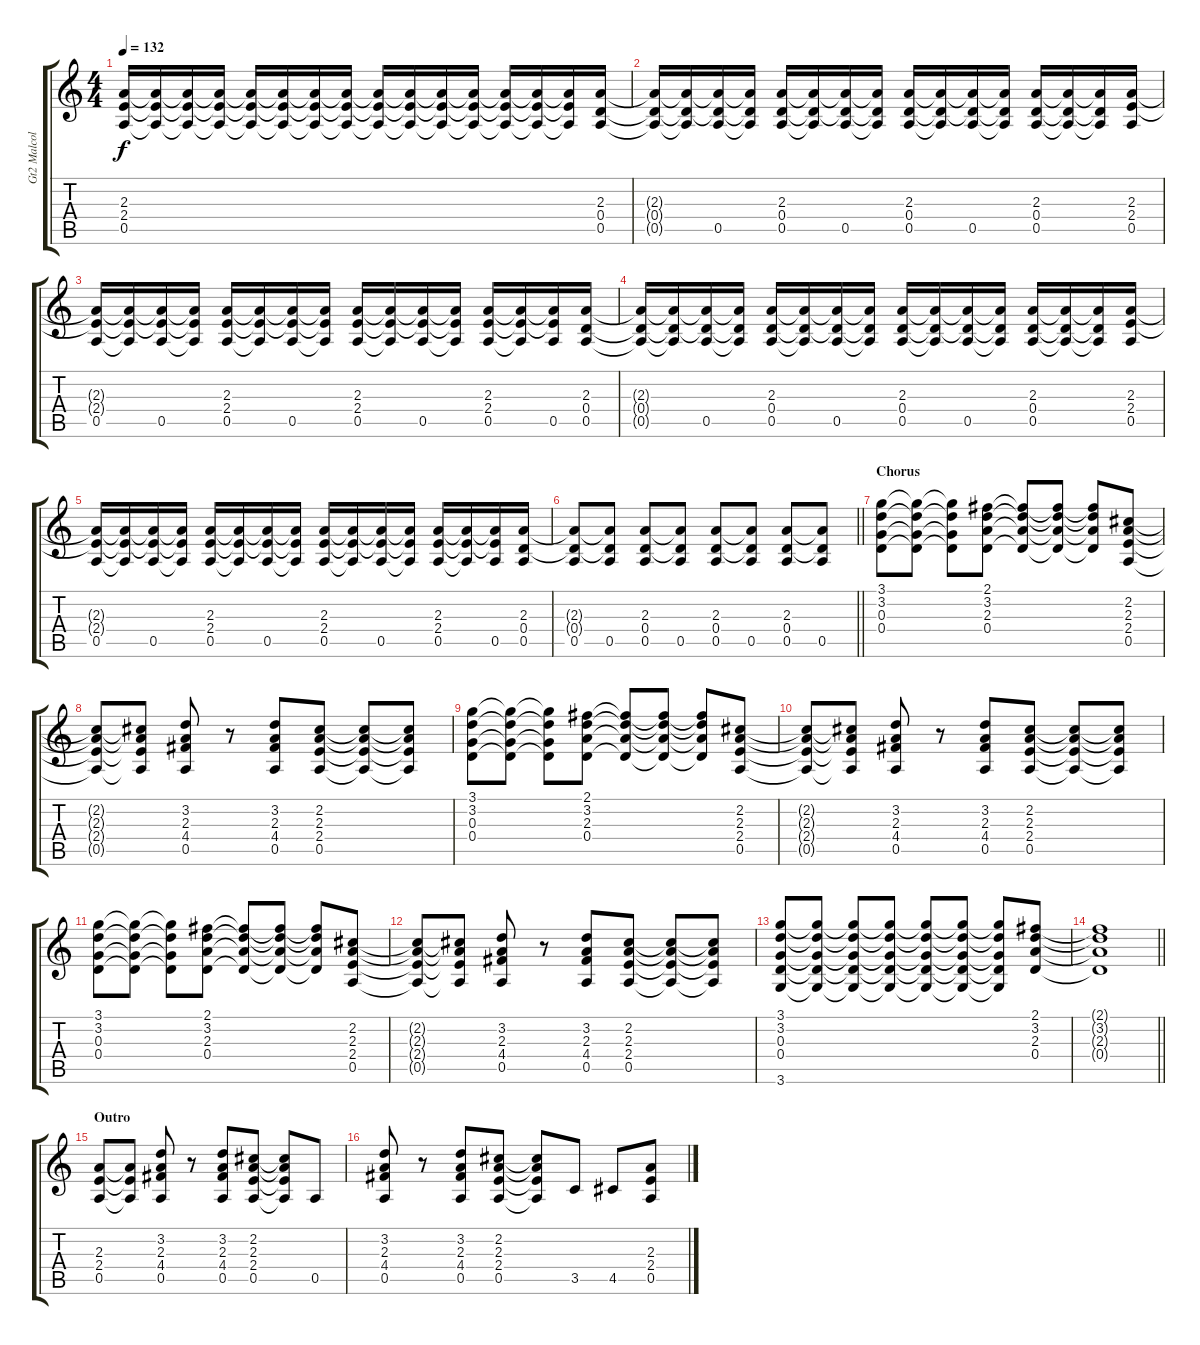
\track ("Gt2 Malcolm" "Gt2 Malcol") {instrument overdrivenguitar}
\staff {score tabs}
\tuning (E4 B3 G3 D3 A2 E2) {hide}
\ts (4 4)
\tempo 132
\clef g2
\ks c
(2.3{t} 2.4{t} 0.5{t}).16{dy f} (2.3{t} 2.4{t} 0.5{t}).16 (2.3{t} 2.4{t} 0.5{t}).16 (2.3{t} 2.4{t} 0.5{t}).16 (2.3{t} 2.4{t} 0.5{t}).16 (2.3{t} 2.4{t} 0.5{t}).16 (2.3{t} 2.4{t} 0.5{t}).16 (2.3{t} 2.4{t} 0.5{t}).16 (2.3{t} 2.4{t} 0.5{t}).16 (2.3{t} 2.4{t} 0.5{t}).16 (2.3{t} 2.4{t} 0.5{t}).16 (2.3{t} 2.4{t} 0.5{t}).16 (2.3{t} 2.4{t} 0.5{t}).16 (2.3{t} 2.4{t} 0.5{t}).16 (2.3{t} 2.4{t} 0.5{t}).16 (2.3 0.4 0.5).16 |
(2.3{t} 0.4{t} 0.5{t}).16 (2.3{t} 0.4{t} 0.5{t}).16 (2.3{t} 0.4{t} 0.5).16 (2.3{t} 0.4{t} 0.5{t}).16 (2.3 0.4 0.5).16 (2.3{t} 0.4{t} 0.5{t}).16 (2.3{t} 0.4{t} 0.5).16 (2.3{t} 0.4{t} 0.5{t}).16 (2.3 0.4 0.5).16 (2.3{t} 0.4{t} 0.5{t}).16 (2.3{t} 0.4{t} 0.5).16 (2.3{t} 0.4{t} 0.5{t}).16 (2.3 0.4 0.5).16 (2.3{t} 0.4{t} 0.5{t}).16 (2.3{t} 0.4{t} 0.5{t}).16 (2.3 2.4 0.5).16 |
(2.3{t} 2.4{t} 0.5).16 (2.3{t} 2.4{t} 0.5{t}).16 (2.3{t} 2.4{t} 0.5).16 (2.3{t} 2.4{t} 0.5{t}).16 (2.3 2.4 0.5).16 (2.3{t} 2.4{t} 0.5{t}).16 (2.3{t} 2.4{t} 0.5).16 (2.3{t} 2.4{t} 0.5{t}).16 (2.3 2.4 0.5).16 (2.3{t} 2.4{t} 0.5{t}).16 (2.3{t} 2.4{t} 0.5).16 (2.3{t} 2.4{t} 0.5{t}).16 (2.3 2.4 0.5).16 (2.3{t} 2.4{t} 0.5{t}).16 (2.3{t} 2.4{t} 0.5).16 (2.3 0.4 0.5).16 |
(2.3{t} 0.4{t} 0.5{t}).16 (2.3{t} 0.4{t} 0.5{t}).16 (2.3{t} 0.4{t} 0.5).16 (2.3{t} 0.4{t} 0.5{t}).16 (2.3 0.4 0.5).16 (2.3{t} 0.4{t} 0.5{t}).16 (2.3{t} 0.4{t} 0.5).16 (2.3{t} 0.4{t} 0.5{t}).16 (2.3 0.4 0.5).16 (2.3{t} 0.4{t} 0.5{t}).16 (2.3{t} 0.4{t} 0.5).16 (2.3{t} 0.4{t} 0.5{t}).16 (2.3 0.4 0.5).16 (2.3{t} 0.4{t} 0.5{t}).16 (2.3{t} 0.4{t} 0.5{t}).16 (2.3 2.4 0.5).16 |
(2.3{t} 2.4{t} 0.5).16 (2.3{t} 2.4{t} 0.5{t}).16 (2.3{t} 2.4{t} 0.5).16 (2.3{t} 2.4{t} 0.5{t}).16 (2.3 2.4 0.5).16 (2.3{t} 2.4{t} 0.5{t}).16 (2.3{t} 2.4{t} 0.5).16 (2.3{t} 2.4{t} 0.5{t}).16 (2.3 2.4 0.5).16 (2.3{t} 2.4{t} 0.5{t}).16 (2.3{t} 2.4{t} 0.5).16 (2.3{t} 2.4{t} 0.5{t}).16 (2.3 2.4 0.5).16 (2.3{t} 2.4{t} 0.5{t}).16 (2.3{t} 2.4{t} 0.5).16 (2.3 0.4 0.5).16 |
\barLineRight lightlight
(2.3{t} 0.4{t} 0.5).8 (2.3{t} 0.4{t} 0.5).8 (2.3 0.4 0.5).8 (2.3{t} 0.4{t} 0.5).8 (2.3 0.4 0.5).8 (2.3{t} 0.4{t} 0.5).8 (2.3 0.4 0.5).8 (2.3{t} 0.4{t} 0.5).8 |
\section ("" "Chorus")
(3.1 3.2 0.3 0.4).8 (3.1{t} 3.2{t} 0.3{t} 0.4{t}).8 (3.1{t} 3.2{t} 0.3{t} 0.4{t}).8 (2.1 3.2 2.3 0.4).8 (2.1{t} 3.2{t} 2.3{t} 0.4{t}).8 (2.1{t} 3.2{t} 2.3{t} 0.4{t}).8 (2.1{t} 3.2{t} 2.3{t} 0.4{t}).8 (2.2 2.3 2.4 0.5).8 |
(2.2{t} 2.3{t} 2.4{t} 0.5{t}).8 (2.2{t} 2.3{t} 2.4{t} 0.5{t}).8 (3.2 2.3 4.4 0.5).8 r.8 (3.2 2.3 4.4 0.5).8 (2.2 2.3 2.4 0.5).8 (2.2{t} 2.3{t} 2.4{t} 0.5{t}).8 (2.2{t} 2.3{t} 2.4{t} 0.5{t}).8 |
(3.1 3.2 0.3 0.4).8 (3.1{t} 3.2{t} 0.3{t} 0.4{t}).8 (3.1{t} 3.2{t} 0.3{t} 0.4{t}).8 (2.1 3.2 2.3 0.4).8 (2.1{t} 3.2{t} 2.3{t} 0.4{t}).8 (2.1{t} 3.2{t} 2.3{t} 0.4{t}).8 (2.1{t} 3.2{t} 2.3{t} 0.4{t}).8 (2.2 2.3 2.4 0.5).8 |
(2.2{t} 2.3{t} 2.4{t} 0.5{t}).8 (2.2{t} 2.3{t} 2.4{t} 0.5{t}).8 (3.2 2.3 4.4 0.5).8 r.8 (3.2 2.3 4.4 0.5).8 (2.2 2.3 2.4 0.5).8 (2.2{t} 2.3{t} 2.4{t} 0.5{t}).8 (2.2{t} 2.3{t} 2.4{t} 0.5{t}).8 |
(3.1 3.2 0.3 0.4).8 (3.1{t} 3.2{t} 0.3{t} 0.4{t}).8 (3.1{t} 3.2{t} 0.3{t} 0.4{t}).8 (2.1 3.2 2.3 0.4).8 (2.1{t} 3.2{t} 2.3{t} 0.4{t}).8 (2.1{t} 3.2{t} 2.3{t} 0.4{t}).8 (2.1{t} 3.2{t} 2.3{t} 0.4{t}).8 (2.2 2.3 2.4 0.5).8 |
(2.2{t} 2.3{t} 2.4{t} 0.5{t}).8 (2.2{t} 2.3{t} 2.4{t} 0.5{t}).8 (3.2 2.3 4.4 0.5).8 r.8 (3.2 2.3 4.4 0.5).8 (2.2 2.3 2.4 0.5).8 (2.2{t} 2.3{t} 2.4{t} 0.5{t}).8 (2.2{t} 2.3{t} 2.4{t} 0.5{t}).8 |
(3.1 3.2 0.3 0.4 3.6).8 (3.1{t} 3.2{t} 0.3{t} 0.4{t} 3.6{t}).8 (3.1{t} 3.2{t} 0.3{t} 0.4{t} 3.6{t}).8 (3.1{t} 3.2{t} 0.3{t} 0.4{t} 3.6{t}).8 (3.1{t} 3.2{t} 0.3{t} 0.4{t} 3.6{t}).8 (3.1{t} 3.2{t} 0.3{t} 0.4{t} 3.6{t}).8 (3.1{t} 3.2{t} 0.3{t} 0.4{t} 3.6{t}).8 (2.1 3.2 2.3 0.4).8 |
\barLineRight lightlight
(2.1{t} 3.2{t} 2.3{t} 0.4{t}).1 |
\section ("" "Outro")
(2.3 2.4 0.5).8 (2.3{t} 2.4{t} 0.5{t}).8 (3.2 2.3 4.4 0.5).8 r.8 (3.2 2.3 4.4 0.5).8 (2.2 2.3 2.4 0.5).8 (2.2{t} 2.3{t} 2.4{t} 0.5{t}).8 0.5.8 |
(3.2 2.3 4.4 0.5).8 r.8 (3.2 2.3 4.4 0.5).8 (2.2 2.3 2.4 0.5).8 (2.2{t} 2.3{t} 2.4{t} 0.5{t}).8 3.5.8 4.5.8 (2.3 2.4 0.5).8
